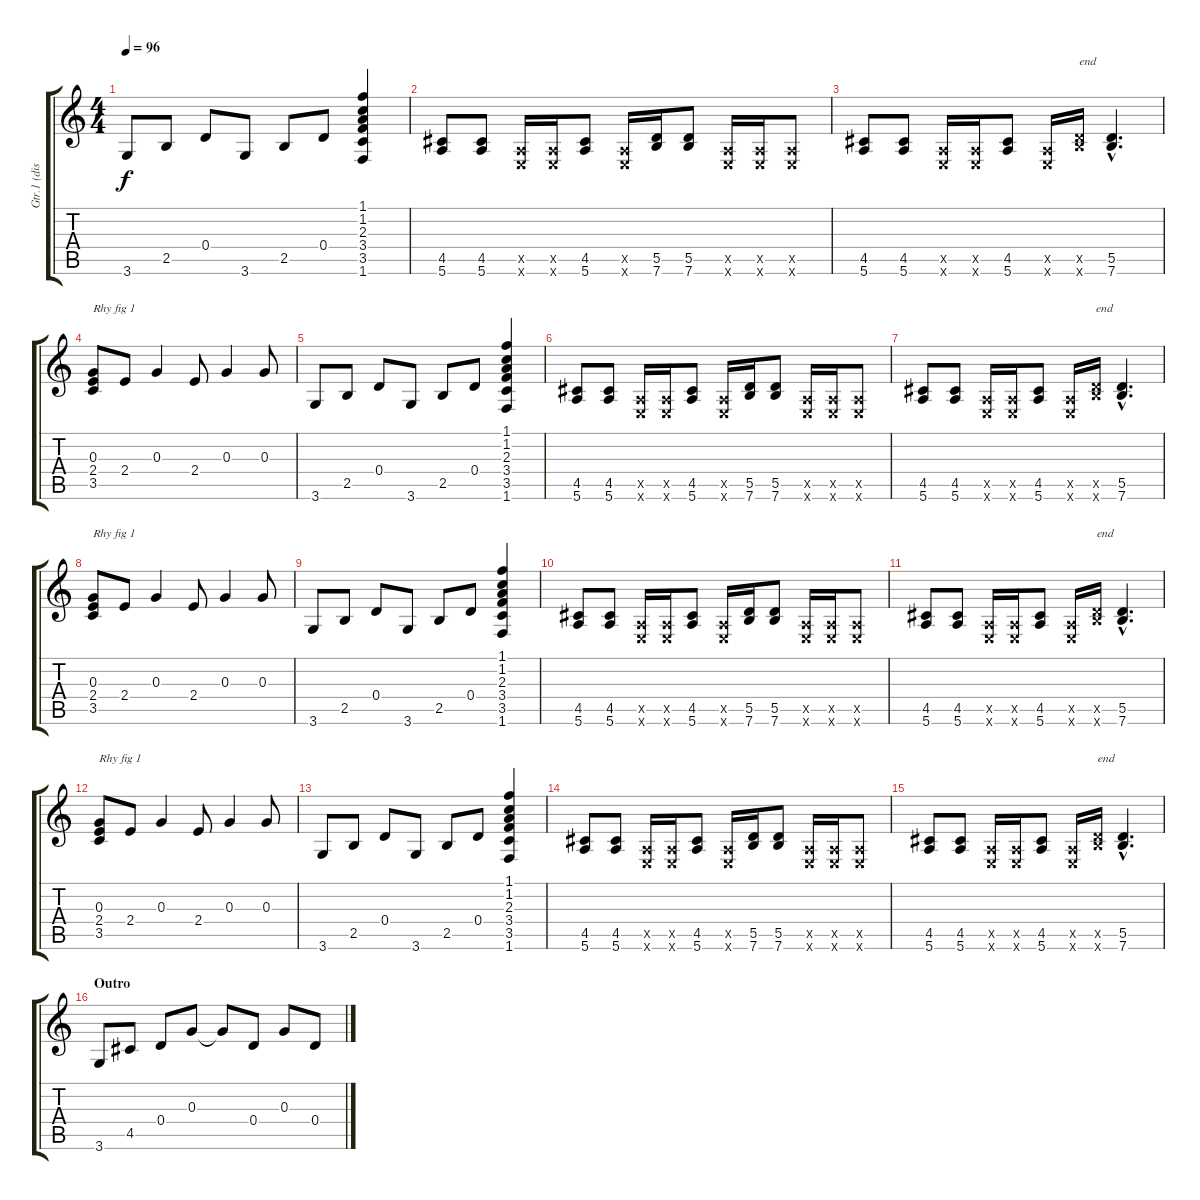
\track ("Gtr.1 (dist.)" "Gtr.1 (dis") {instrument distortionguitar}
\staff {score tabs}
\tuning (E4 B3 G3 D3 A2 E2) {hide}
\ts (4 4)
\tempo 96
\clef g2
\ks c
3.6.8{dy f} 2.5.8 0.4.8 3.6.8 2.5.8 0.4.8 (1.1 1.2 2.3 3.4 3.5 1.6).4 |
(4.5 5.6).8 (4.5 5.6).8 (0.5{x} 0.6{x}).16 (0.5{x} 0.6{x}).16 (4.5 5.6).8 (0.5{x} 0.6{x}).16 (5.5 7.6).16 (5.5 7.6).8 (0.5{x} 0.6{x}).16 (0.5{x} 0.6{x}).16 (0.5{x} 0.6{x}).8 |
(4.5 5.6).8 (4.5 5.6).8 (0.5{x} 0.6{x}).16 (0.5{x} 0.6{x}).16 (4.5 5.6).8 (0.5{x} 0.6{x}).16 (5.5{x} 7.6{x}).16{txt "end"} (5.5{hac} 7.6{hac}).4{d} |
(0.3 2.4 3.5).8{txt "Rhy fig 1"} 2.4.8 0.3.4 2.4.8 0.3.4 0.3.8 |
3.6.8 2.5.8 0.4.8 3.6.8 2.5.8 0.4.8 (1.1 1.2 2.3 3.4 3.5 1.6).4 |
(4.5 5.6).8 (4.5 5.6).8 (0.5{x} 0.6{x}).16 (0.5{x} 0.6{x}).16 (4.5 5.6).8 (0.5{x} 0.6{x}).16 (5.5 7.6).16 (5.5 7.6).8 (0.5{x} 0.6{x}).16 (0.5{x} 0.6{x}).16 (0.5{x} 0.6{x}).8 |
(4.5 5.6).8 (4.5 5.6).8 (0.5{x} 0.6{x}).16 (0.5{x} 0.6{x}).16 (4.5 5.6).8 (0.5{x} 0.6{x}).16 (5.5{x} 7.6{x}).16{txt "end"} (5.5{hac} 7.6{hac}).4{d} |
(0.3 2.4 3.5).8{txt "Rhy fig 1"} 2.4.8 0.3.4 2.4.8 0.3.4 0.3.8 |
3.6.8 2.5.8 0.4.8 3.6.8 2.5.8 0.4.8 (1.1 1.2 2.3 3.4 3.5 1.6).4 |
(4.5 5.6).8 (4.5 5.6).8 (0.5{x} 0.6{x}).16 (0.5{x} 0.6{x}).16 (4.5 5.6).8 (0.5{x} 0.6{x}).16 (5.5 7.6).16 (5.5 7.6).8 (0.5{x} 0.6{x}).16 (0.5{x} 0.6{x}).16 (0.5{x} 0.6{x}).8 |
(4.5 5.6).8 (4.5 5.6).8 (0.5{x} 0.6{x}).16 (0.5{x} 0.6{x}).16 (4.5 5.6).8 (0.5{x} 0.6{x}).16 (5.5{x} 7.6{x}).16{txt "end"} (5.5{hac} 7.6{hac}).4{d} |
(0.3 2.4 3.5).8{txt "Rhy fig 1"} 2.4.8 0.3.4 2.4.8 0.3.4 0.3.8 |
3.6.8 2.5.8 0.4.8 3.6.8 2.5.8 0.4.8 (1.1 1.2 2.3 3.4 3.5 1.6).4 |
(4.5 5.6).8 (4.5 5.6).8 (0.5{x} 0.6{x}).16 (0.5{x} 0.6{x}).16 (4.5 5.6).8 (0.5{x} 0.6{x}).16 (5.5 7.6).16 (5.5 7.6).8 (0.5{x} 0.6{x}).16 (0.5{x} 0.6{x}).16 (0.5{x} 0.6{x}).8 |
(4.5 5.6).8 (4.5 5.6).8 (0.5{x} 0.6{x}).16 (0.5{x} 0.6{x}).16 (4.5 5.6).8 (0.5{x} 0.6{x}).16 (5.5{x} 7.6{x}).16{txt "end"} (5.5{hac} 7.6{hac}).4{d} |
\section ("" "Outro")
3.6.8 4.5.8 0.4.8 0.3.8 0.3{t}.8 0.4.8 0.3.8 0.4.8
